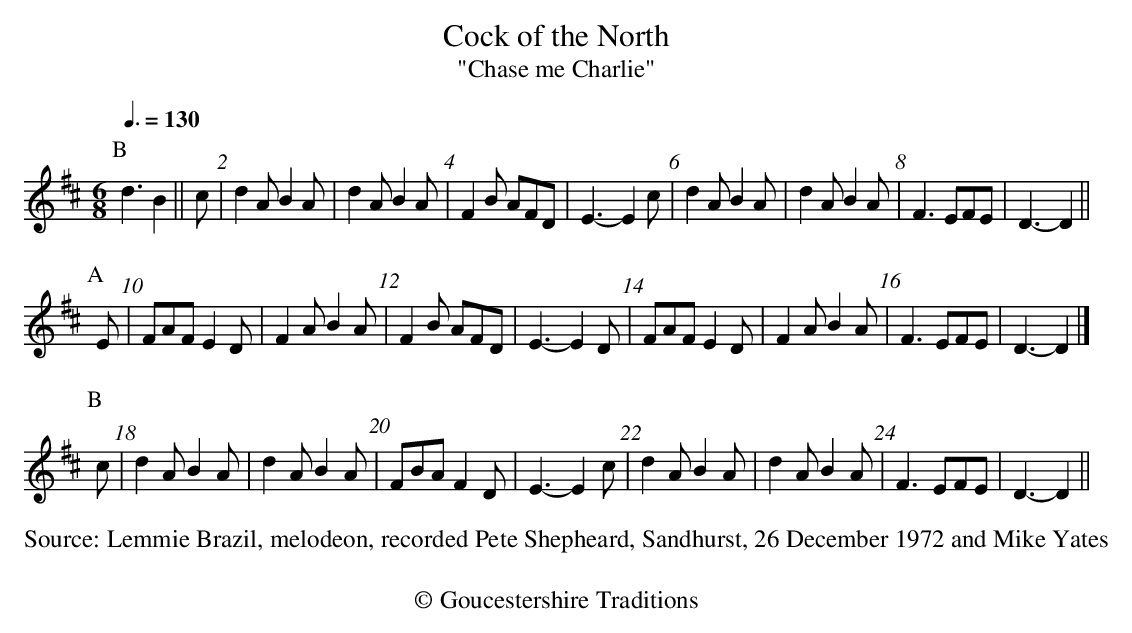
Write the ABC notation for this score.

X:1
T:Cock of the North
T:"Chase me Charlie"
Q:3/8=130
M:6/8
L:1/8
K:D
[P:B]d3 B2||c | d2 A B2 A | d2 A B2 A | F2 B AFD | E3- E2 c | d2 A B2 A | d2 A B2 A | F3 EFE | D3- D2 ||
[P:A]E | FAF E2 D | F2 A B2 A | F2 B AFD | E3- E2 D | FAF E2 D | F2 A B2 A | F3 EFE | D3- D2 |]
[P:B]c | d2 A B2 A | d2 A B2 A | FBA F2 D | E3- E2 c | d2 A B2 A | d2 A B2 A | F3 EFE | D3- D2 ||
